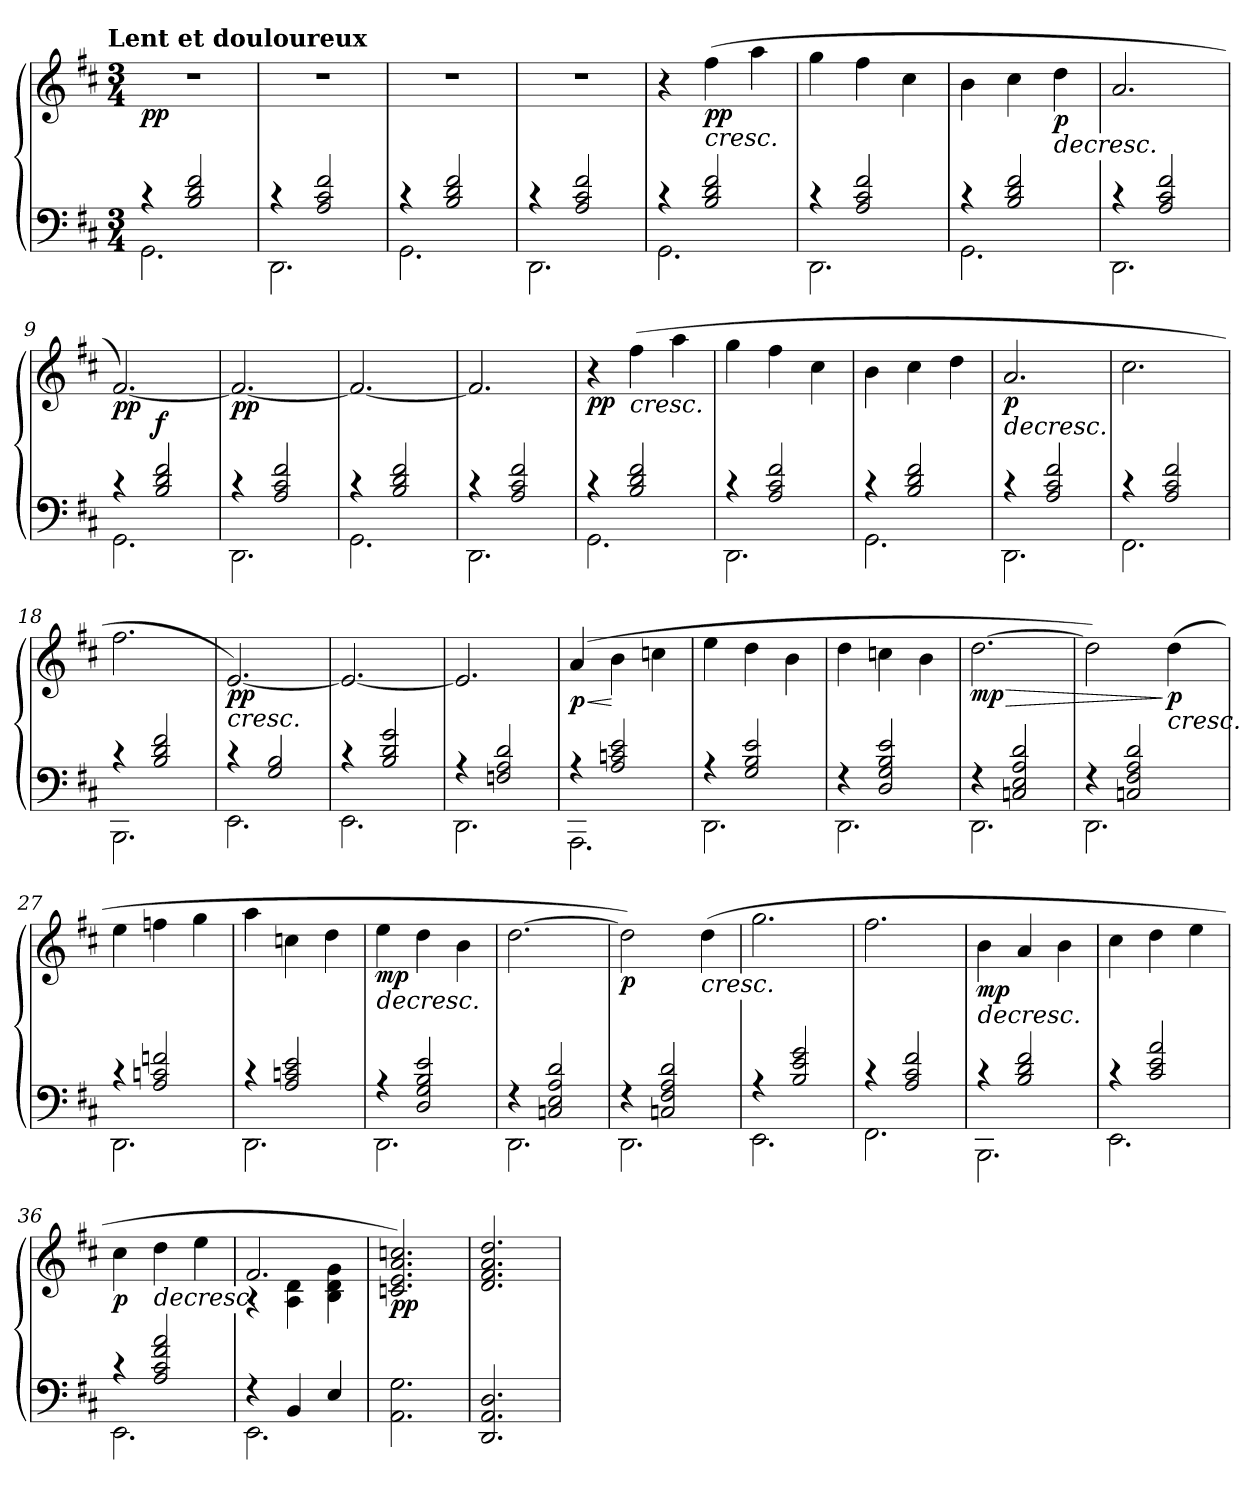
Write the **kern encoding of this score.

**kern	**kern	**dynam
*part1	*part1	*part1
*staff2	*staff1	*staff1/2
*clefF4	*clefG2	*
*k[f#c#]	*k[f#c#]	*
!!LO:TX:omd:t=Lent et douloureux
*M3/4	*M3/4	*
*MM54	*MM54	*
=1	=1	=1
*^	*	*
!	!	!	!LO:DY:b
4r	2.GGi\	2.r	pp
2Bi/ 2di/ 2f#i/	.	.	.
=2	=2	=2	=2
4r	2.DDi\	2.r	.
2Ai/ 2c#i/ 2f#i/	.	.	.
=3	=3	=3	=3
4r	2.GGi\	2.r	.
2Bi/ 2di/ 2f#i/	.	.	.
=4	=4	=4	=4
4r	2.DDi\	2.r	.
2Ai/ 2c#i/ 2f#i/	.	.	.
=5	=5	=5	=5
4r	2.GGi\	4r	.
!	!	!	!LO:HP:b
!	!	!	!LO:DY:n=1:b
2Bi/ 2di/ 2f#i/	.	(>4ff#j\	< pp
.	.	4aaj\	.
!!LO:LB:g=z
=6	=6	=6	=6
4r	2.DDi\	4ggj\	.
2Ai/ 2c#i/ 2f#i/	.	4ff#j\	.
.	.	4cc#j\	.
=7	=7	=7	=7
4r	2.GGi\	4bj\	.
2Bi/ 2di/ 2f#i/	.	4cc#j\	.
!	!	!	!LO:HP:b
!	!	!	!LO:DY:n=1:b
.	.	4ddj\	> p
*v	*v	*	*
.	.	[
=8	=8	=8
*^	*	*
4r	2.DDi\	2.aj/	.
2Ai/ 2c#i/ 2f#i/	.	.	.
=9	=9	=9	=9
!	!	!	!LO:DY:b
4r	2.GGi\	[2.f#j/)	pp
!	!	!	!LO:DY:a=2
2Bi/ 2di/ 2f#i/	.	.	f
*v	*v	*	*
.	.	]
=10	=10	=10
*^	*	*
!	!	!	!LO:DY:b
4r	2.DDi\	2.f#j/_	pp
2Ai/ 2c#i/ 2f#i/	.	.	.
!!LO:LB:g=z
=11	=11	=11	=11
4r	2.GGi\	2.f#j/_	.
2Bi/ 2di/ 2f#i/	.	.	.
=12	=12	=12	=12
4r	2.DDi\	2.f#j/]	.
2Ai/ 2c#i/ 2f#i/	.	.	.
=13	=13	=13	=13
!	!	!	!LO:DY:b
4r	2.GGi\	4r	pp
!	!	!	!LO:HP:b
2Bi/ 2di/ 2f#i/	.	(>4ff#j\	<
.	.	4aaj\	.
=14	=14	=14	=14
4r	2.DDi\	4ggj\	.
2Ai/ 2c#i/ 2f#i/	.	4ff#j\	.
.	.	4cc#j\	.
=15	=15	=15	=15
4r	2.GGi\	4bj\	.
2Bi/ 2di/ 2f#i/	.	4cc#j\	.
.	.	4ddj\	.
!!LO:LB:g=z
=16	=16	=16	=16
!	!	!	!LO:HP:b
!	!	!	!LO:DY:n=1:b
4r	2.DDi\	2.aj/	> p
2Ai/ 2c#i/ 2f#i/	.	.	.
*v	*v	*	*
.	.	[
=17	=17	=17
*^	*	*
4r	2.FF#i\	2.cc#j\	.
2Ai/ 2c#i/ 2f#i/	.	.	.
=18	=18	=18	=18
4r	2.BBBi\	2.ff#j\	.
2Bi/ 2di/ 2f#i/	.	.	.
=19	=19	=19	=19
!	!	!	!LO:HP:b
!	!	!	!LO:DY:n=1:b
4r	2.EEi\	[2.ej/)	< pp
2Gi/ 2Bi/	.	.	.
*v	*v	*	*
.	.	]
=20	=20	=20
*^	*	*
4r	2.EEi\	2.ej/_	.
2Bi/ 2di/ 2gi/	.	.	.
!!LO:LB:g=z
=21	=21	=21	=21
4r	2.DDi\	2.ej/]	.
2Fni/ 2Ai/ 2di/	.	.	.
=22	=22	=22	=22
!	!	!	!LO:HP:b
!	!	!	!LO:DY:n=1:b
4r	2.AAAi\	(>4aj/	< p
2Ai/ 2cni/ 2ei/	.	4bj\	[
.	.	4ccnj\	.
=23	=23	=23	=23
4r	2.DDi\	4eej\	.
2Gi/ 2Bi/ 2ei/	.	4ddj\	.
.	.	4bj\	.
=24	=24	=24	=24
4r	2.DDi\	4ddj\	.
2Di/ 2Gi/ 2Bi/ 2ei/	.	4ccnj\	.
.	.	4bj\	.
=25	=25	=25	=25
!	!	!	!LO:HP:b
!	!	!	!LO:DY:n=1:b
4r	2.DDi\	[2.ddj\	> mp
2Cni/ 2Ei/ 2Ai/ 2di/	.	.	.
*v	*v	*	*
.	.	[
!!LO:PB:g=z
=26	=26	=26
*^	*	*
4r	2.DDi\	2ddj\])	.
2Cni/ 2F#i/ 2Ai/ 2di/	.	.	.
!	!	!	!LO:HP:n=1:b
!	!	!	!LO:HP:n=1:b
!	!	!	!LO:DY:n=1:b
.	.	(>4ddj\	] > < p
*v	*v	*	*
.	.	]
=27	=27	=27
*^	*	*
4r	2.DDi\	4eej\	.
2Ai/ 2cni/ 2fni/	.	4ffnj\	.
.	.	4ggj\	.
=28	=28	=28	=28
4r	2.DDi\	4aaj\	.
2Ai/ 2cni/ 2ei/	.	4ccnj\	.
.	.	4ddj\	.
=29	=29	=29	=29
!	!	!	!LO:HP:b
!	!	!	!LO:DY:n=1:b
4r	2.DDi\	4eej\	> mp
2Di/ 2Gi/ 2Bi/ 2ei/	.	4ddj\	[
.	.	4bj\	.
=30	=30	=30	=30
4r	2.DDi\	[2.ddj\	.
2Cni/ 2Ei/ 2Ai/ 2di/	.	.	.
!!LO:LB:g=z
=31	=31	=31	=31
!	!	!	!LO:DY:b
4r	2.DDi\	2ddj\])	p
2Cni/ 2F#i/ 2Ai/ 2di/	.	.	.
!	!	!	!LO:HP:n=1:b
.	.	(>4ddj\	] <
=32	=32	=32	=32
4r	2.EEi\	2.ggj\	.
2Bi/ 2ei/ 2gi/	.	.	.
=33	=33	=33	=33
4r	2.FF#i\	2.ff#j\	.
2Ai/ 2c#i/ 2f#i/	.	.	.
=34	=34	=34	=34
!	!	!	!LO:HP:b
!	!	!	!LO:DY:n=1:b
4r	2.BBBi\	4bj\	> mp
2Bi/ 2di/ 2f#i/	.	4aj/	[
.	.	4bj\	.
=35	=35	=35	=35
4r	2.EEi\	4cc#j\	.
2c#i/ 2ei/ 2ai/	.	4ddj\	.
.	.	4eej\	.
!!LO:LB:g=z
=36	=36	=36	=36
!	!	!	!LO:DY:b
4r	2.EEi\	4cc#j\	p
!	!	!	!LO:HP:n=1:b
2Ai/ 2c#i/ 2f#i/ 2ai/	.	4ddj\	] >
.	.	4eej\	.
=37	=37	=37	=37
*	*	*^	*
4r	2.EEi\	2.f#j/	4r	.
4BBi/	.	.	4Aj\ 4dj\	.
4Ei/	.	.	4Bj\ 4dj\ 4gj\	.
*v	*v	*	*	*
=38	=38	=38	=38
!	!	!	!LO:DY:b
*	*v	*v	*
2.AAi\ 2.Gi\	2.cnj/ 2.ej/ 2.aj/ 2.ccnj/)	pp
.	.	]
=39	=39	=39
2.DDi/ 2.AAi/ 2.Di/	2.dj/ 2.f#j/ 2.aj/ 2.ddj/	.
=	=	=
*-	*-	*-
